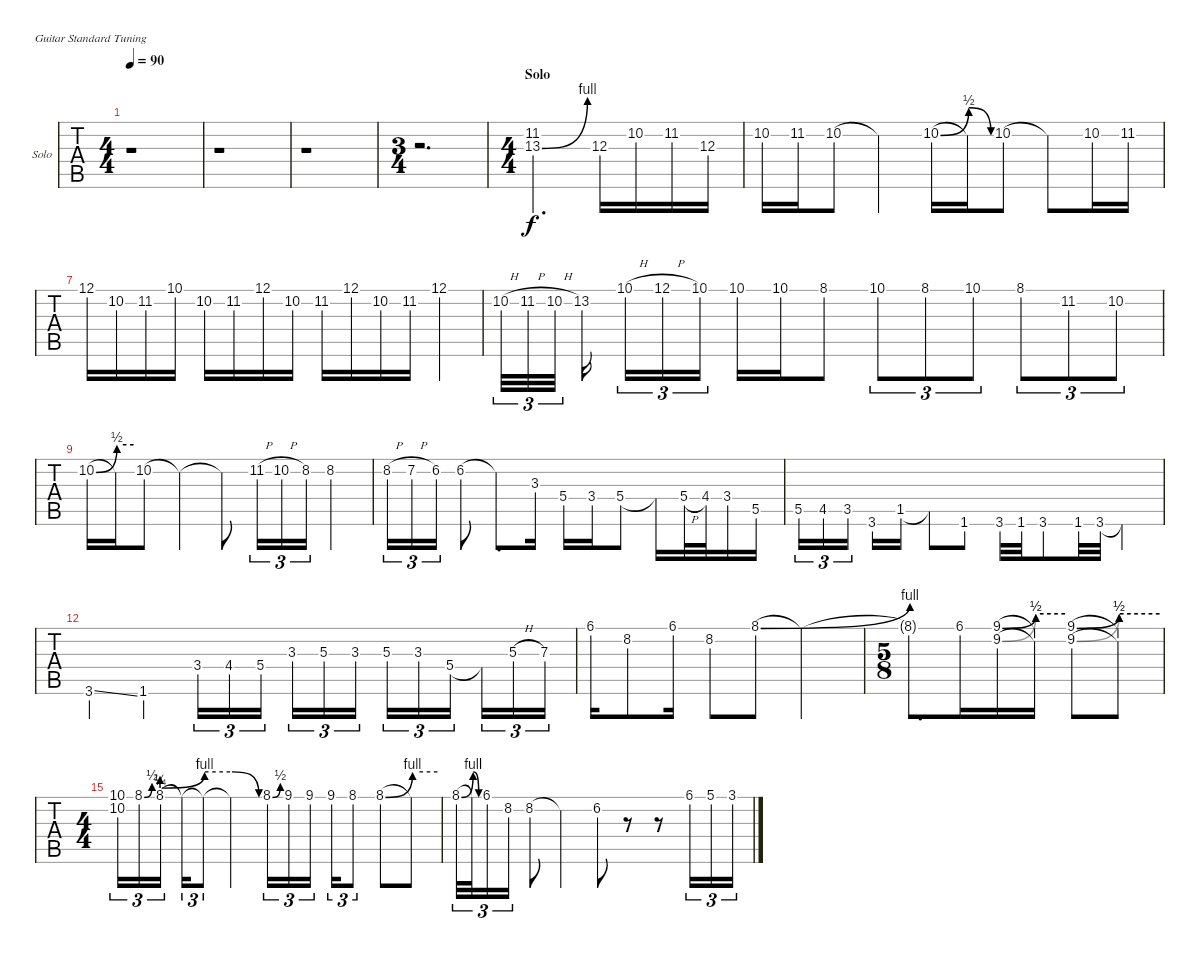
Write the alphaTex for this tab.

\bracketExtendMode nobrackets
\firstSystemTrackNameOrientation horizontal
\otherSystemsTrackNameOrientation horizontal
\defaultBarNumberDisplay FirstOfSystem
\track ("Guitar (Solo)" "Solo") {instrument overdrivenguitar}
\staff {tabs}
\tuning (E4 B3 G3 D3 A2 E2)
\ts (4 4)
\tempo 90
\clef g2
\ks c
r.1{dy f} |
r.1 |
r.1 |
\ts (3 4)
r.2{d} |
\ts (4 4)
\section ("" "Solo")
(11.2 13.3{be (bend 0 0 60 4)}).2{d} 12.3.16 10.2.16 11.2.16 12.3.16 |
10.2.16 11.2.16 10.2.8 10.2{t}.4 10.2{be (bend 0 0 60 2)}.16 10.2{be (release 0 2 60 0) t}.16 10.2.8 10.2{t}.8 10.2.16 11.2.16 |
12.1.16 10.2.16 11.2.16 10.1.16 10.2.16 11.2.16 12.1.16 10.2.16 11.2.16 12.1.16 10.2.16 11.2.16 12.1.4 |
10.2{h}.32{tu (3 2)} 11.2{h}.32{tu (3 2)} 10.2{h}.32{tu (3 2)} 13.2.16 10.1{h}.16{tu (3 2)} 12.1{h}.16{tu (3 2)} 10.1.16{tu (3 2)} 10.1.16 10.1.16 8.1.8 10.1.8{tu (3 2)} 8.1.8{tu (3 2)} 10.1.8{tu (3 2)} 8.1.8{tu (3 2)} 11.2.8{tu (3 2)} 10.2.8{tu (3 2)} |
10.2{be (bend 0 0 60 2)}.16 10.2{be (hold 0 2 60 2) t}.16 10.2.8 10.2{t}.4 10.2{t}.8 11.2{h}.16{tu (3 2)} 10.2{h}.16{tu (3 2)} 8.2.16{tu (3 2)} 8.2.4 |
8.2{h}.16{tu (3 2)} 7.2{h}.16{tu (3 2)} 6.2.16{tu (3 2)} 6.2.8 6.2{t}.8{d} 3.3.16 5.4.16 3.4.16 5.4.8 5.4{t}.16 5.4{h}.32 4.4.32 3.4.16 5.5.16 |
5.5.16{tu (3 2)} 4.5.16{tu (3 2)} 3.5.16{tu (3 2)} 3.6.16 1.5.16 1.5{t}.8 1.6.8 3.6.32 1.6.32 3.6.8 1.6.32 3.6.32 3.6{t}.4 |
3.6{ss}.4 1.6.4 3.4.16{tu (3 2)} 4.4.16{tu (3 2)} 5.4.16{tu (3 2)} 3.3.16{tu (3 2)} 5.3.16{tu (3 2)} 3.3.16{tu (3 2)} 5.3.16{tu (3 2)} 3.3.16{tu (3 2)} 5.4.16{tu (3 2)} 5.4{t}.16{tu (3 2)} 5.3{h}.16{tu (3 2)} 7.3.16{tu (3 2)} |
6.1.16 8.2.8 6.1.16 8.2.8 8.1{be (bend 0 0 60 4)}.8 8.1{t}.2 |
\ts (5 8)
8.1{be (prebend 0 4 60 4) t}.8{d} 6.1.16 (9.1{be (bend 0 0 60 2)} 9.2{be (bend 0 0 60 2)}).16 (9.1{be (hold 0 2 60 2) t} 9.2{be (hold 0 2 60 2) t}).16 (9.1{be (bend 0 0 60 2)} 9.2{be (bend 0 0 60 2)}).8 (9.1{be (hold 0 2 60 2) t} 9.2{be (hold 0 2 60 2) t}).8 |
\ts (4 4)
(10.1 10.2).16{tu (3 2)} 8.1{be (bend 0 0 60 2)}.16{tu (3 2)} 8.1{be (prebendbend 0 1 60 4)}.16{tu (3 2)} 8.1{t}.16{tu (3 2)} 8.1{be (prebend 0 4 60 4) t}.8{tu (3 2)} 8.1{be (release 0 4 60 0) t}.4 8.1{be (bend 0 0 60 2)}.16{tu (3 2)} 9.1.16{tu (3 2)} 9.1.16{tu (3 2)} 9.1.16{tu (3 2)} 8.1.8{tu (3 2)} 8.1{be (bend 0 0 60 4)}.8 8.1{be (hold 0 4 60 4) t}.8 |
8.1{be (bend 0 0 60 4)}.32{tu (3 2)} 8.1{be (release 0 4 60 0) t}.32{tu (3 2)} 6.1.16{tu (3 2)} 8.2.16{tu (3 2)} 8.2.8 8.2{t}.4 6.2.8 r.8 r.8 6.1.16{tu (3 2)} 5.1.16{tu (3 2)} 3.1.16{tu (3 2)}
